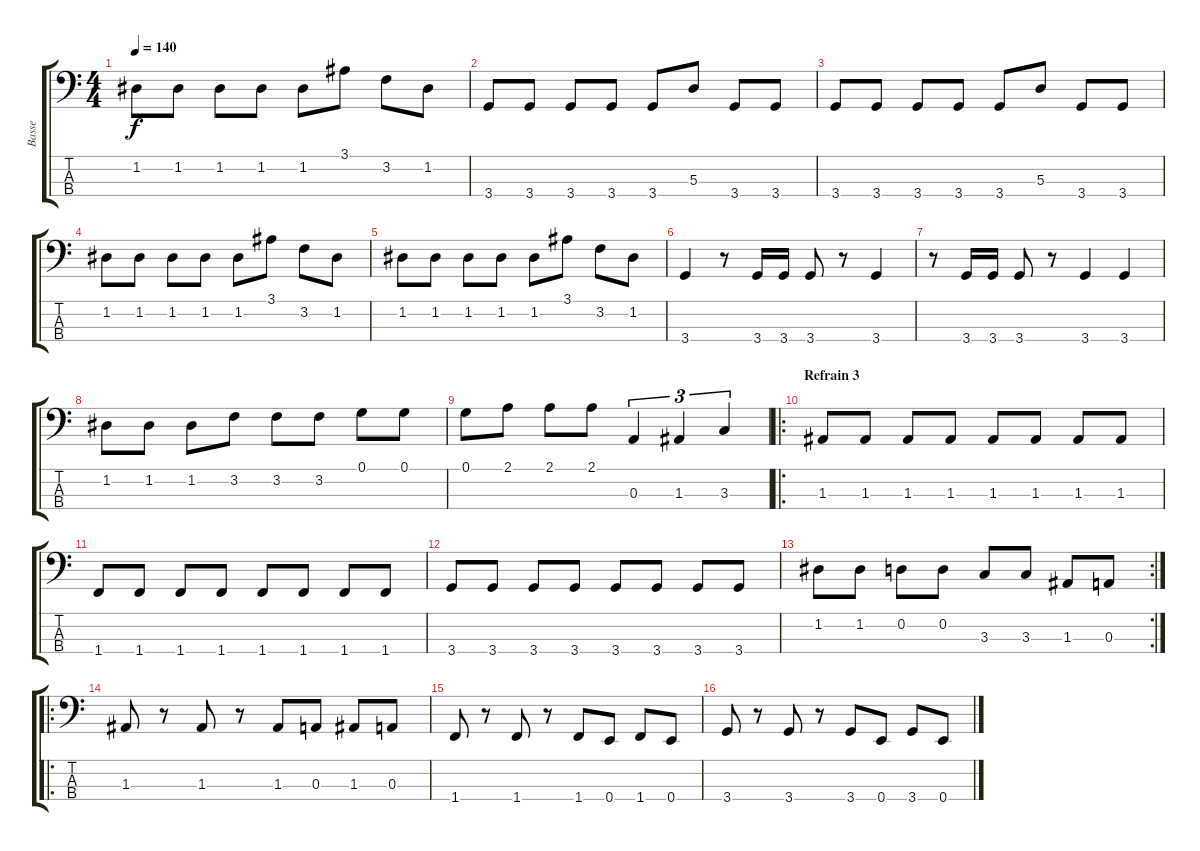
\track ("Basse" "Basse") {instrument electricbasspick}
\staff {score tabs}
\tuning (G2 D2 A1 E1) {hide}
\ts (4 4)
\tempo 140
\clef f4
\ks c
1.2.8{dy f} 1.2.8 1.2.8 1.2.8 1.2.8 3.1.8 3.2.8 1.2.8 |
3.4.8 3.4.8 3.4.8 3.4.8 3.4.8 5.3.8 3.4.8 3.4.8 |
3.4.8 3.4.8 3.4.8 3.4.8 3.4.8 5.3.8 3.4.8 3.4.8 |
1.2.8 1.2.8 1.2.8 1.2.8 1.2.8 3.1.8 3.2.8 1.2.8 |
1.2.8 1.2.8 1.2.8 1.2.8 1.2.8 3.1.8 3.2.8 1.2.8 |
3.4.4 r.8 3.4.16 3.4.16 3.4.8 r.8 3.4.4 |
r.8 3.4.16 3.4.16 3.4.8 r.8 3.4.4 3.4.4 |
1.2.8 1.2.8 1.2.8 3.2.8 3.2.8 3.2.8 0.1.8 0.1.8 |
0.1.8 2.1.8 2.1.8 2.1.8 0.3.4{tu (3 2)} 1.3.4{tu (3 2)} 3.3.4{tu (3 2)} |
\ro
\section ("" "Refrain 3")
1.3.8 1.3.8 1.3.8 1.3.8 1.3.8 1.3.8 1.3.8 1.3.8 |
1.4.8 1.4.8 1.4.8 1.4.8 1.4.8 1.4.8 1.4.8 1.4.8 |
3.4.8 3.4.8 3.4.8 3.4.8 3.4.8 3.4.8 3.4.8 3.4.8 |
\rc 2
1.2.8 1.2.8 0.2.8 0.2.8 3.3.8 3.3.8 1.3.8 0.3.8 |
\ro
1.3.8 r.8 1.3.8 r.8 1.3.8 0.3.8 1.3.8 0.3.8 |
1.4.8 r.8 1.4.8 r.8 1.4.8 0.4.8 1.4.8 0.4.8 |
3.4.8 r.8 3.4.8 r.8 3.4.8 0.4.8 3.4.8 0.4.8
